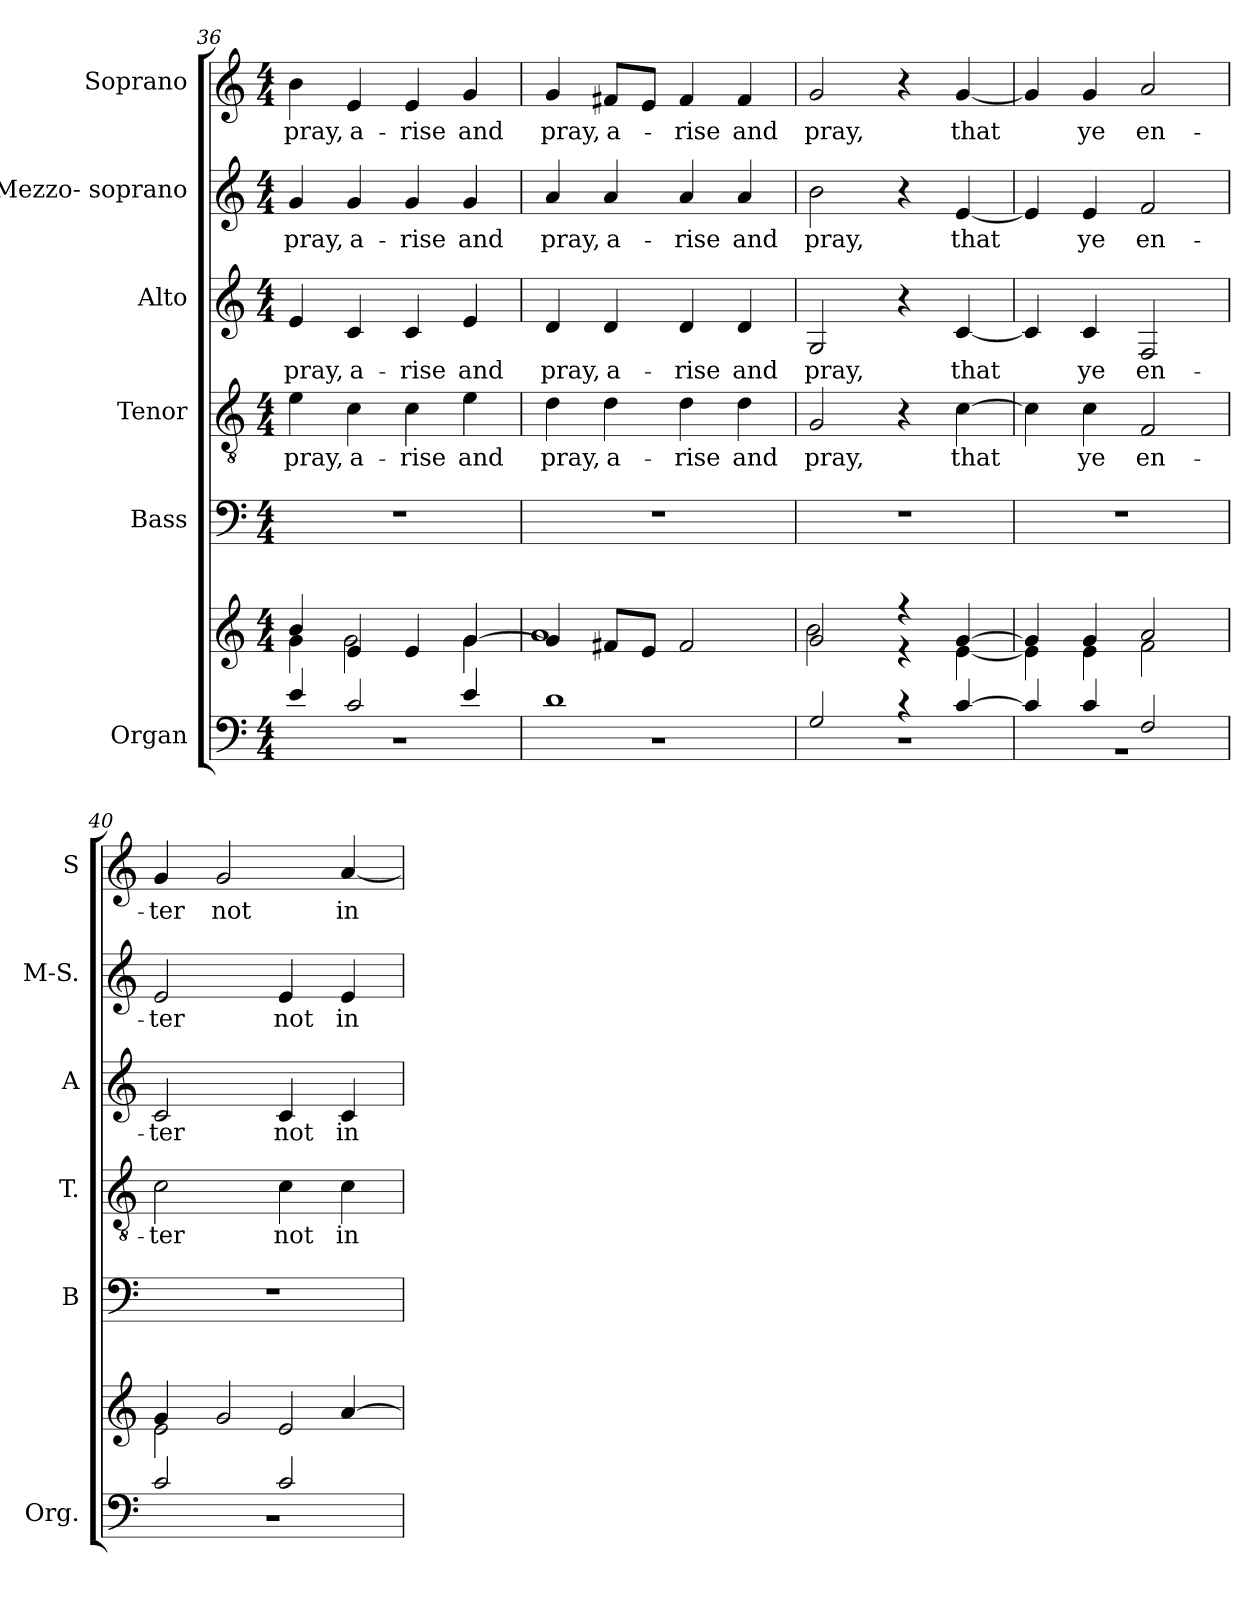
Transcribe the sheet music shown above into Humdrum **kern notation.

**kern	**kern	**kern	**kern	**text	**kern	**text	**kern	**text	**kern	**text
*part6	*part6	*part5	*part4	*part4	*part3	*part3	*part2	*part2	*part1	*part1
*staff7	*staff6	*staff5	*staff4	*staff4	*staff3	*staff3	*staff2	*staff2	*staff1	*staff1
*I"Organ	*	*I"Bass	*I"Tenor	*	*I"Alto	*	*I"Mezzo- soprano	*	*I"Soprano	*
*I'Org.	*	*I'B	*I'T.	*	*I'A	*	*I'M-S.	*	*I'S	*
*clefF4	*clefG2	*clefF4	*clefGv2	*	*clefG2	*	*clefG2	*	*clefG2	*
*	*	*	*ITrd7c12	*	*	*	*	*	*	*
*k[]	*k[]	*k[]	*k[]	*	*k[]	*	*k[]	*	*k[]	*
*C:	*C:	*C:	*C:	*	*C:	*	*C:	*	*C:	*
*M4/4	*M4/4	*M4/4	*M4/4	*	*M4/4	*	*M4/4	*	*M4/4	*
=36	=36	=36	=36	=36	=36	=36	=36	=36	=36	=36
*^	*^	*	*	*	*	*	*	*	*	*
!	!	!	!	!	!	!LO:LY:b:color=#000000	!	!	!	!	!	!
!	!	!	!	!	!	!	!	!LO:LY:b:color=#000000	!	!	!	!
!	!	!	!	!	!	!	!	!	!	!LO:LY:b:color=#000000	!	!
!	!	!	!	!	!	!	!	!	!	!	!	!LO:LY:b:color=#000000
4ei/	1r	4bi/	4gi\	1r	4Ei\	pray,	4ei/	pray,	4gi/	pray,	4bi\	pray,
!	!	!	!	!	!	!LO:LY:b:color=#000000	!	!	!	!	!	!
!	!	!	!	!	!	!	!	!LO:LY:b:color=#000000	!	!	!	!
!	!	!	!	!	!	!	!	!	!	!LO:LY:b:color=#000000	!	!
!	!	!	!	!	!	!	!	!	!	!	!	!LO:LY:b:color=#000000
2ci/	.	4ei/	2gi\	.	4Ci\	a-	4ci/	a-	4gi/	a-	4ei/	a-
!	!	!	!	!	!	!LO:LY:b:color=#000000	!	!	!	!	!	!
!	!	!	!	!	!	!	!	!LO:LY:b:color=#000000	!	!	!	!
!	!	!	!	!	!	!	!	!	!	!LO:LY:b:color=#000000	!	!
!	!	!	!	!	!	!	!	!	!	!	!	!LO:LY:b:color=#000000
.	.	4ei/	.	.	4Ci\	-rise	4ci/	-rise	4gi/	-rise	4ei/	-rise
!	!	!	!	!	!	!LO:LY:b:color=#000000	!	!	!	!	!	!
!	!	!	!	!	!	!	!	!LO:LY:b:color=#000000	!	!	!	!
!	!	!	!	!	!	!	!	!	!	!LO:LY:b:color=#000000	!	!
!	!	!	!	!	!	!	!	!	!	!	!	!LO:LY:b:color=#000000
4ei/	.	[4gi/	4gi\	.	4Ei\	and	4ei/	and	4gi/	and	4gi/	and
=37	=37	=37	=37	=37	=37	=37	=37	=37	=37	=37	=37	=37
!	!	!	!	!	!	!LO:LY:b:color=#000000	!	!	!	!	!	!
!	!	!	!	!	!	!	!	!LO:LY:b:color=#000000	!	!	!	!
!	!	!	!	!	!	!	!	!	!	!LO:LY:b:color=#000000	!	!
!	!	!	!	!	!	!	!	!	!	!	!	!LO:LY:b:color=#000000
1di	1r	4gi/]	1ai	1r	4Di\	pray,	4di/	pray,	4ai/	pray,	4gi/	pray,
!	!	!	!	!	!	!LO:LY:b:color=#000000	!	!	!	!	!	!
!	!	!	!	!	!	!	!	!LO:LY:b:color=#000000	!	!	!	!
!	!	!	!	!	!	!	!	!	!	!LO:LY:b:color=#000000	!	!
!	!	!	!	!	!	!	!	!	!	!	!	!LO:LY:b:color=#000000
.	.	8f#Xi/L	.	.	4Di\	a-	4di/	a-	4ai/	a-	8f#Xi/L	a-
.	.	8ei/J	.	.	.	.	.	.	.	.	8ei/J	.
!	!	!	!	!	!	!LO:LY:b:color=#000000	!	!	!	!	!	!
!	!	!	!	!	!	!	!	!LO:LY:b:color=#000000	!	!	!	!
!	!	!	!	!	!	!	!	!	!	!LO:LY:b:color=#000000	!	!
!	!	!	!	!	!	!	!	!	!	!	!	!LO:LY:b:color=#000000
.	.	2f#i/	.	.	4Di\	-rise	4di/	-rise	4ai/	-rise	4f#i/	-rise
!	!	!	!	!	!	!LO:LY:b:color=#000000	!	!	!	!	!	!
!	!	!	!	!	!	!	!	!LO:LY:b:color=#000000	!	!	!	!
!	!	!	!	!	!	!	!	!	!	!LO:LY:b:color=#000000	!	!
!	!	!	!	!	!	!	!	!	!	!	!	!LO:LY:b:color=#000000
.	.	.	.	.	4Di\	and	4di/	and	4ai/	and	4f#i/	and
!!LO:LB:g=z
=38	=38	=38	=38	=38	=38	=38	=38	=38	=38	=38	=38	=38
!	!	!	!	!	!	!LO:LY:b:color=#000000	!	!	!	!	!	!
!	!	!	!	!	!	!	!	!LO:LY:b:color=#000000	!	!	!	!
!	!	!	!	!	!	!	!	!	!	!LO:LY:b:color=#000000	!	!
!	!	!	!	!	!	!	!	!	!	!	!	!LO:LY:b:color=#000000
2Gi/	1r	2gi/	2bi\	1r	2GGi/	pray,	2Gi/	pray,	2bi\	pray,	2gi/	pray,
4r	.	4r	4r	.	4r	.	4r	.	4r	.	4r	.
!	!	!	!	!	!	!LO:LY:b:color=#000000	!	!	!	!	!	!
!	!	!	!	!	!	!	!	!LO:LY:b:color=#000000	!	!	!	!
!	!	!	!	!	!	!	!	!	!	!LO:LY:b:color=#000000	!	!
!	!	!	!	!	!	!	!	!	!	!	!	!LO:LY:b:color=#000000
[4ci/	.	[4gi/	[4ei\	.	[4Ci\	that	[4ci/	that	[4ei/	that	[4gi/	that
=39	=39	=39	=39	=39	=39	=39	=39	=39	=39	=39	=39	=39
4ci/]	1r	4gi/]	4ei\]	1r	4Ci\]	.	4ci/]	.	4ei/]	.	4gi/]	.
!	!	!	!	!	!	!LO:LY:b:color=#000000	!	!	!	!	!	!
!	!	!	!	!	!	!	!	!LO:LY:b:color=#000000	!	!	!	!
!	!	!	!	!	!	!	!	!	!	!LO:LY:b:color=#000000	!	!
!	!	!	!	!	!	!	!	!	!	!	!	!LO:LY:b:color=#000000
4ci/	.	4gi/	4ei\	.	4Ci\	ye	4ci/	ye	4ei/	ye	4gi/	ye
!	!	!	!	!	!	!LO:LY:b:color=#000000	!	!	!	!	!	!
!	!	!	!	!	!	!	!	!LO:LY:b:color=#000000	!	!	!	!
!	!	!	!	!	!	!	!	!	!	!LO:LY:b:color=#000000	!	!
!	!	!	!	!	!	!	!	!	!	!	!	!LO:LY:b:color=#000000
2Fi/	.	2ai/	2fi\	.	2FFi/	en-	2Fi/	en-	2fi/	en-	2ai/	en-
=40	=40	=40	=40	=40	=40	=40	=40	=40	=40	=40	=40	=40
!	!	!	!	!	!	!LO:LY:b:color=#000000	!	!	!	!	!	!
!	!	!	!	!	!	!	!	!LO:LY:b:color=#000000	!	!	!	!
!	!	!	!	!	!	!	!	!	!	!LO:LY:b:color=#000000	!	!
!	!	!	!	!	!	!	!	!	!	!	!	!LO:LY:b:color=#000000
2ci/	1r	4gi/	2ei\	1r	2Ci\	-ter	2ci/	-ter	2ei/	-ter	4gi/	-ter
!	!	!	!	!	!	!	!	!	!	!	!	!LO:LY:b:color=#000000
.	.	2gi/	.	.	.	.	.	.	.	.	2gi/	not
!	!	!	!	!	!	!LO:LY:b:color=#000000	!	!	!	!	!	!
!	!	!	!	!	!	!	!	!LO:LY:b:color=#000000	!	!	!	!
!	!	!	!	!	!	!	!	!	!	!LO:LY:b:color=#000000	!	!
2ci/	.	.	2ei/	.	4Ci\	not	4ci/	not	4ei/	not	.	.
!	!	!	!	!	!	!LO:LY:b:color=#000000	!	!	!	!	!	!
!	!	!	!	!	!	!	!	!LO:LY:b:color=#000000	!	!	!	!
!	!	!	!	!	!	!	!	!	!	!LO:LY:b:color=#000000	!	!
!	!	!	!	!	!	!	!	!	!	!	!	!LO:LY:b:color=#000000
.	.	[4ai/	.	.	4Ci\	in-	4ci/	in-	4ei/	in-	[4ai/	in-
*v	*v	*	*	*	*	*	*	*	*	*	*	*
*	*v	*v	*	*	*	*	*	*	*	*	*
=	=	=	=	=	=	=	=	=	=	=
*-	*-	*-	*-	*-	*-	*-	*-	*-	*-	*-
